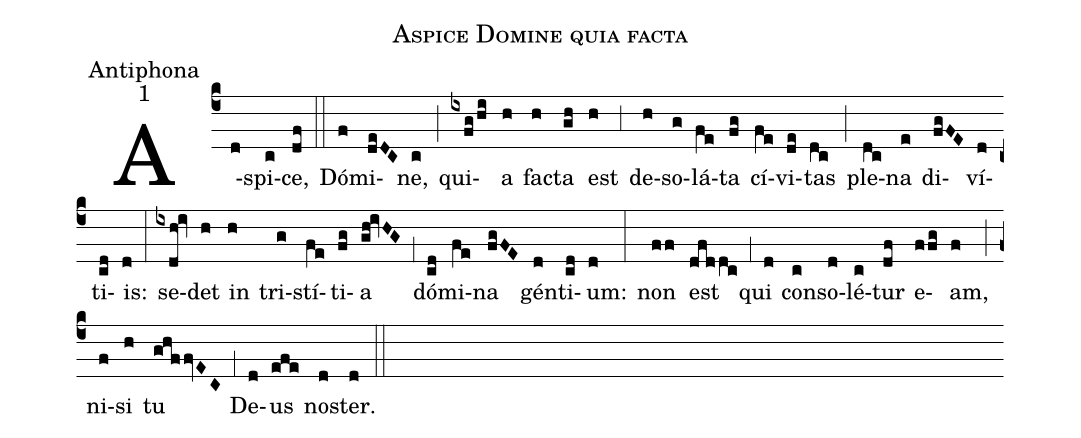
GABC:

name:Aspice Domine quia facta;
office-part:Antiphona;
mode:1;
%%
(c4) A(d)spi(c)ce,(df) (::) Dó(f)mi(deDC)ne,(c) (;) qui-(ixfg/hi) a(h) fa(h)cta(gh) est(h) (;3) de(h)so(g)lá(fe)ta(fg) cí(fe)vi(de)tas(dc) (;) ple(dc)na(e) di(fgFE)ví(d)ti(cd)is:(d) (:) se(ixdh!iv)det(h) in(h) tri(g)stí(fe)ti(fg)a(gh!ivHG) (;1) dó(cd)mi(fe)na(fgFE) gén(d)ti(cd)um:(d) (:) non(ff) est(dfddc) (;1) qui(d) con(c)so(d)lé(c)tur(df) e(ffg)am,(f) (;) ni(f)si(h) tu(ghffvEC) (;1) De(d)us(efe) no(d)ster.(d) (::)
